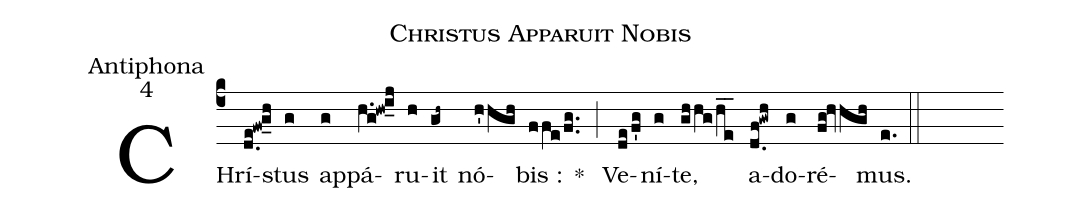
name:Christus Apparuit Nobis;
office-part:Antiphona;
mode:4;
%%
(c4)CHrí(d.e!fw!g_h)stus(g) ap(g)pá(h.g!hw!i_j)ru(h)it(gh~) nó(h'hgh)bis :(ffe/f.g.) * (;) Ve(de/f'g)ní(g)te,(gh/hg/he__) a(d.0f!gwh)do(g)ré(fg!hvhgh)mus.(e.) (::)
